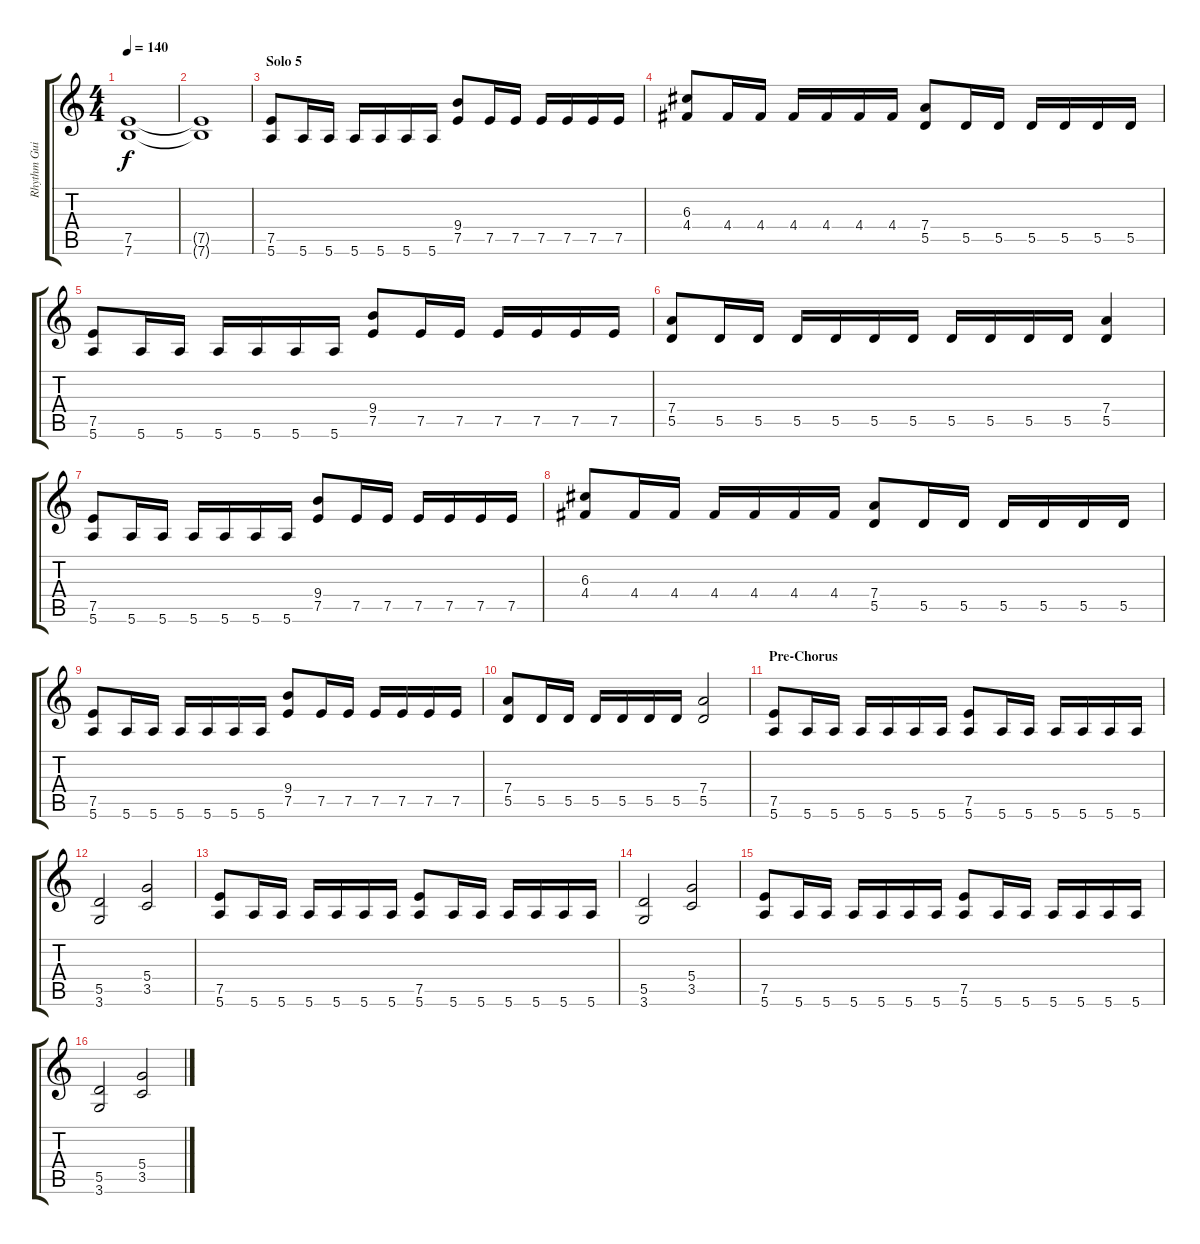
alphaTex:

\track ("Rhythm Guitar 2" "Rhythm Gui") {instrument distortionguitar}
\staff {score tabs}
\tuning (E4 B3 G3 D3 A2 E2) {hide}
\ts (4 4)
\tempo 140
\clef g2
\ks c
(7.5 7.6).1{dy f} |
(7.5{t} 7.6{t}).1 |
\section ("" "Solo 5")
(7.5 5.6).8 5.6.16 5.6.16 5.6.16 5.6.16 5.6.16 5.6.16 (9.4 7.5).8 7.5.16 7.5.16 7.5.16 7.5.16 7.5.16 7.5.16 |
(6.3 4.4).8 4.4.16 4.4.16 4.4.16 4.4.16 4.4.16 4.4.16 (7.4 5.5).8 5.5.16 5.5.16 5.5.16 5.5.16 5.5.16 5.5.16 |
(7.5 5.6).8 5.6.16 5.6.16 5.6.16 5.6.16 5.6.16 5.6.16 (9.4 7.5).8 7.5.16 7.5.16 7.5.16 7.5.16 7.5.16 7.5.16 |
(7.4 5.5).8 5.5.16 5.5.16 5.5.16 5.5.16 5.5.16 5.5.16 5.5.16 5.5.16 5.5.16 5.5.16 (7.4 5.5).4 |
(7.5 5.6).8 5.6.16 5.6.16 5.6.16 5.6.16 5.6.16 5.6.16 (9.4 7.5).8 7.5.16 7.5.16 7.5.16 7.5.16 7.5.16 7.5.16 |
(6.3 4.4).8 4.4.16 4.4.16 4.4.16 4.4.16 4.4.16 4.4.16 (7.4 5.5).8 5.5.16 5.5.16 5.5.16 5.5.16 5.5.16 5.5.16 |
(7.5 5.6).8 5.6.16 5.6.16 5.6.16 5.6.16 5.6.16 5.6.16 (9.4 7.5).8 7.5.16 7.5.16 7.5.16 7.5.16 7.5.16 7.5.16 |
(7.4 5.5).8 5.5.16 5.5.16 5.5.16 5.5.16 5.5.16 5.5.16 (7.4 5.5).2 |
\section ("" "Pre-Chorus")
(7.5 5.6).8 5.6.16 5.6.16 5.6.16 5.6.16 5.6.16 5.6.16 (7.5 5.6).8 5.6.16 5.6.16 5.6.16 5.6.16 5.6.16 5.6.16 |
(5.5 3.6).2 (5.4 3.5).2 |
(7.5 5.6).8 5.6.16 5.6.16 5.6.16 5.6.16 5.6.16 5.6.16 (7.5 5.6).8 5.6.16 5.6.16 5.6.16 5.6.16 5.6.16 5.6.16 |
(5.5 3.6).2 (5.4 3.5).2 |
(7.5 5.6).8 5.6.16 5.6.16 5.6.16 5.6.16 5.6.16 5.6.16 (7.5 5.6).8 5.6.16 5.6.16 5.6.16 5.6.16 5.6.16 5.6.16 |
(5.5 3.6).2 (5.4 3.5).2
